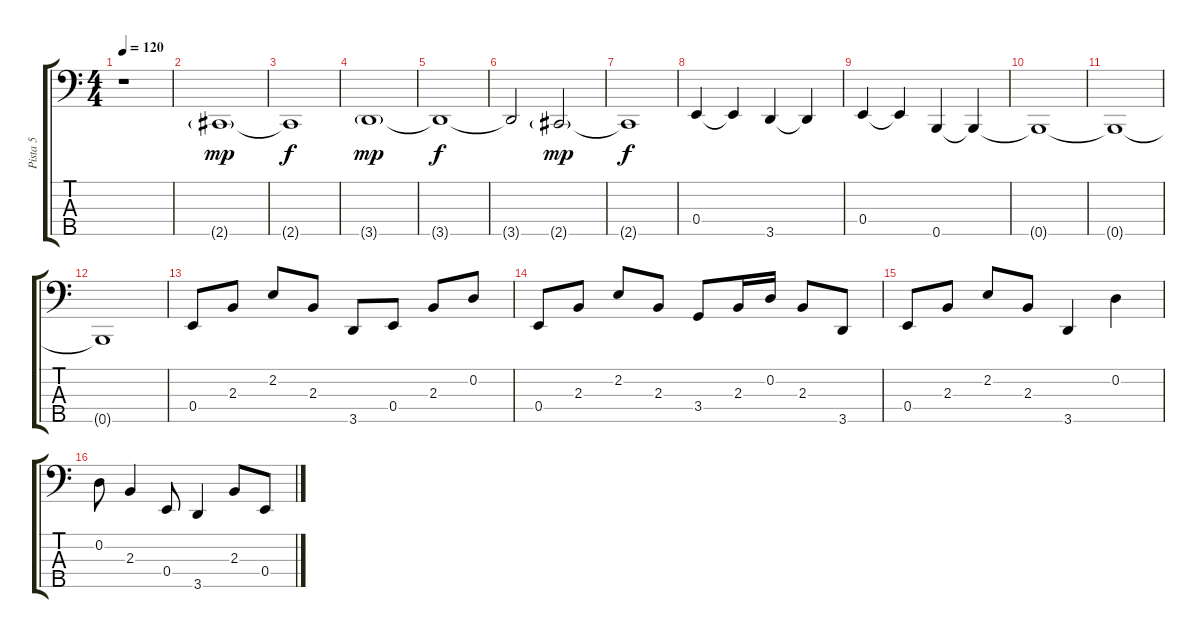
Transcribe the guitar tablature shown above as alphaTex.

\track ("Pista 5" "Pista 5") {instrument electricbasspick}
\staff {score tabs}
\tuning (G2 D2 A1 E1 B0) {hide}
\ts (4 4)
\tempo 120
\clef f4
\ks c
r.1{dy mp instrument electricbasspick} |
2.5{g}.1 |
2.5{t}.1{dy f} |
3.5{g}.1{dy mp} |
3.5{t}.1{dy f} |
3.5{t}.2 2.5{g}.2{dy mp} |
2.5{t}.1{dy f} |
0.4.4 0.4{t}.4 3.5.4 3.5{t}.4 |
0.4.4 0.4{t}.4 0.5.4 0.5{t}.4 |
0.5{t}.1 |
0.5{t}.1 |
0.5{t}.1 |
0.4.8 2.3.8 2.2.8 2.3.8 3.5.8 0.4.8 2.3.8 0.2.8 |
0.4.8 2.3.8 2.2.8 2.3.8 3.4.8 2.3.16 0.2.16 2.3.8 3.5.8 |
0.4.8 2.3.8 2.2.8 2.3.8 3.5.4 0.2.4 |
0.2.8 2.3.4 0.4.8 3.5.4 2.3.8 0.4.8
